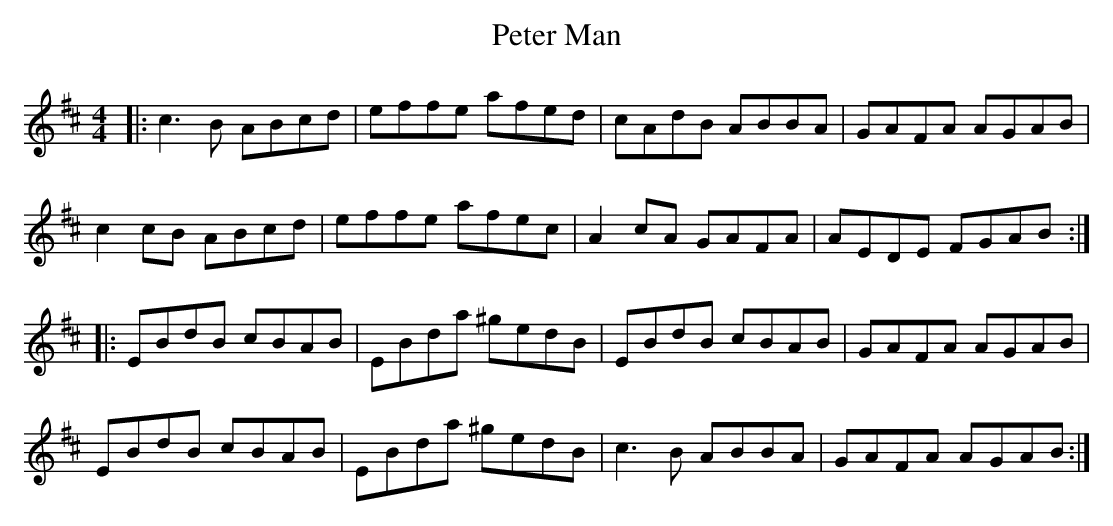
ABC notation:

X:1
T: Peter Man
M: 4/4
L: 1/8
K: Amix
|:c3 B ABcd|effe afed|cAdB ABBA|GAFA AGAB|
c2 cB ABcd|effe afec|A2 cA GAFA|AEDE FGAB:|
|:EBdB cBAB|EBda ^gedB|EBdB cBAB|GAFA AGAB|
EBdB cBAB|EBda ^gedB|c3 B ABBA|GAFA AGAB:|
